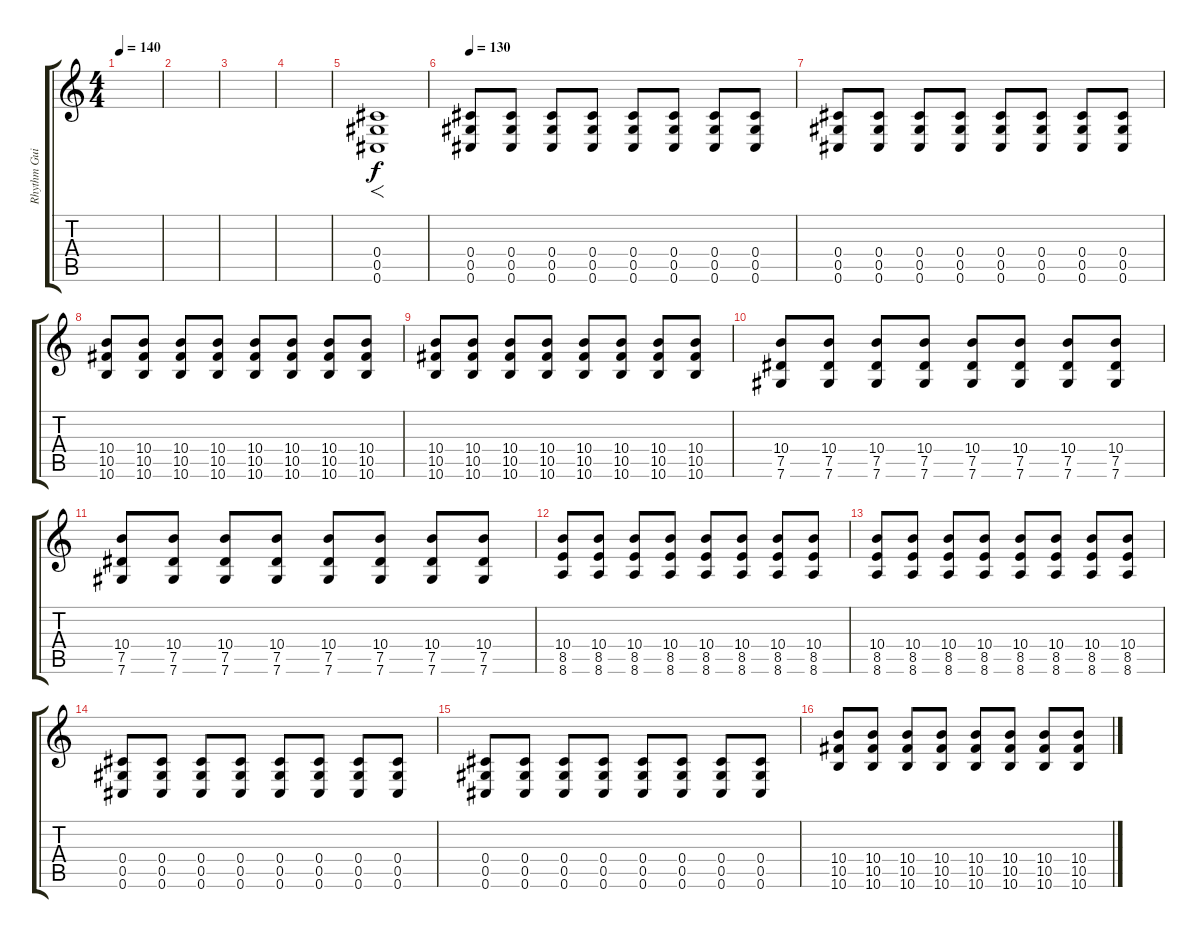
\track ("Rhythm Guitar" "Rhythm Gui") {instrument distortionguitar}
\staff {score tabs}
\tuning (Eb4 Bb3 Gb3 Db3 Ab2 Db2) {hide}
\ts (4 4)
\tempo 140
\clef g2
\ks c
|
|
|
|
(0.4 0.5 0.6).1{f} |
\tempo 130
(0.4 0.5 0.6).8 (0.4 0.5 0.6).8 (0.4 0.5 0.6).8 (0.4 0.5 0.6).8 (0.4 0.5 0.6).8 (0.4 0.5 0.6).8 (0.4 0.5 0.6).8 (0.4 0.5 0.6).8 |
(0.4 0.5 0.6).8 (0.4 0.5 0.6).8 (0.4 0.5 0.6).8 (0.4 0.5 0.6).8 (0.4 0.5 0.6).8 (0.4 0.5 0.6).8 (0.4 0.5 0.6).8 (0.4 0.5 0.6).8 |
(10.4 10.5 10.6).8 (10.4 10.5 10.6).8 (10.4 10.5 10.6).8 (10.4 10.5 10.6).8 (10.4 10.5 10.6).8 (10.4 10.5 10.6).8 (10.4 10.5 10.6).8 (10.4 10.5 10.6).8 |
(10.4 10.5 10.6).8 (10.4 10.5 10.6).8 (10.4 10.5 10.6).8 (10.4 10.5 10.6).8 (10.4 10.5 10.6).8 (10.4 10.5 10.6).8 (10.4 10.5 10.6).8 (10.4 10.5 10.6).8 |
(10.4 7.5 7.6).8 (10.4 7.5 7.6).8 (10.4 7.5 7.6).8 (10.4 7.5 7.6).8 (10.4 7.5 7.6).8 (10.4 7.5 7.6).8 (10.4 7.5 7.6).8 (10.4 7.5 7.6).8 |
(10.4 7.5 7.6).8 (10.4 7.5 7.6).8 (10.4 7.5 7.6).8 (10.4 7.5 7.6).8 (10.4 7.5 7.6).8 (10.4 7.5 7.6).8 (10.4 7.5 7.6).8 (10.4 7.5 7.6).8 |
(10.4 8.5 8.6).8 (10.4 8.5 8.6).8 (10.4 8.5 8.6).8 (10.4 8.5 8.6).8 (10.4 8.5 8.6).8 (10.4 8.5 8.6).8 (10.4 8.5 8.6).8 (10.4 8.5 8.6).8 |
(10.4 8.5 8.6).8 (10.4 8.5 8.6).8 (10.4 8.5 8.6).8 (10.4 8.5 8.6).8 (10.4 8.5 8.6).8 (10.4 8.5 8.6).8 (10.4 8.5 8.6).8 (10.4 8.5 8.6).8 |
(0.4 0.5 0.6).8 (0.4 0.5 0.6).8 (0.4 0.5 0.6).8 (0.4 0.5 0.6).8 (0.4 0.5 0.6).8 (0.4 0.5 0.6).8 (0.4 0.5 0.6).8 (0.4 0.5 0.6).8 |
(0.4 0.5 0.6).8 (0.4 0.5 0.6).8 (0.4 0.5 0.6).8 (0.4 0.5 0.6).8 (0.4 0.5 0.6).8 (0.4 0.5 0.6).8 (0.4 0.5 0.6).8 (0.4 0.5 0.6).8 |
(10.4 10.5 10.6).8 (10.4 10.5 10.6).8 (10.4 10.5 10.6).8 (10.4 10.5 10.6).8 (10.4 10.5 10.6).8 (10.4 10.5 10.6).8 (10.4 10.5 10.6).8 (10.4 10.5 10.6).8
